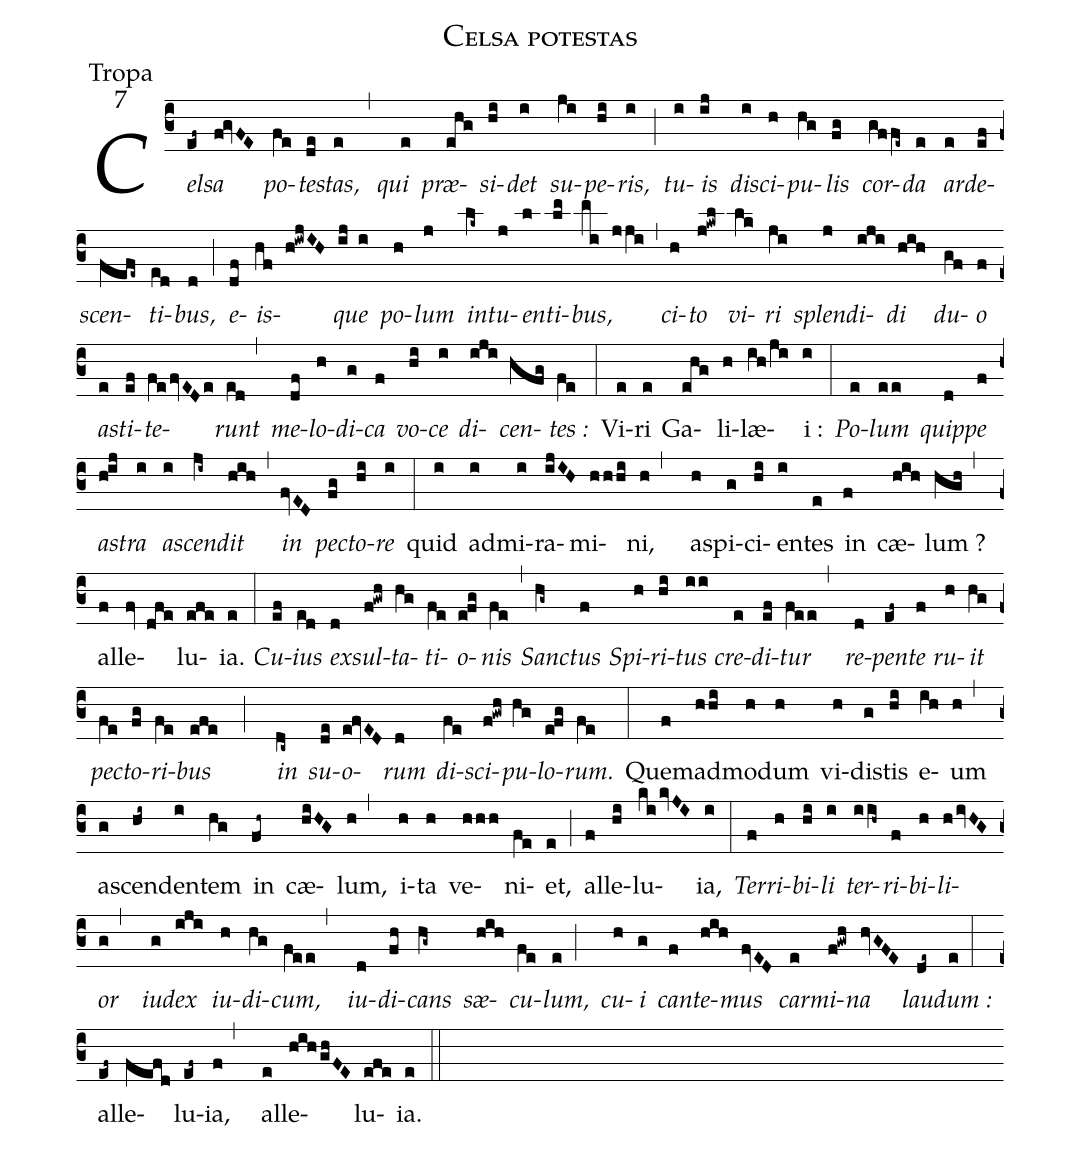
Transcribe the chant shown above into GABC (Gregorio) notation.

name:Celsa potestas;
office-part:Tropa;
mode:7;
%%
(c3)<i>Cel(ef~)sa(f!gvFE) po(fe)te(de)stas,(e ,) qui(e) præ(ehg)si(hi)det(i) su(ji)pe(hi)ris,(i) (;) tu(i)is(ij) di(i)sci(h)pu(hg)lis(fg) cor(gffe~)da(e) ar(e)de(ef)scen(fefe~)ti(ed)bus,(d) (;) e(df)is(hf h!iwjIH ij)que(i) po(h)lum(j) in(lk~)tu(j)en(l)ti(lm)bus,(mi j/ji) (,) ci(h)to(j!kwl) vi(lk)ri(ji) splen(j)di(iji)di(hih) du(gf)o(f) a(e)sti(ef)te(fe/fvEDe)runt(ed,) me(df)lo(h)di(g)ca(f) vo(hi)ce(i) di(iji)cen(hfg)tes :</i>(fe) (:) Vi(e)ri(e) Ga(ehg)li(h)læ(ih/ji)i :(i) (:) <i>Po(e)lum(ee) quip(d)pe(f) a(h!ij)stra(i) a(i)scen(ji~)dit(hih) (,) in(fvED) pe(fg)cto(hi)re</i>(i) (:) quid(i) ad(i)mi(i)ra(ijIH)mi(hhhi)ni,(h,) a(h)spi(g)ci(hi)en(i)tes(e) in(f) cæ(hih)lum ?(hgh,) al(f)le(fv dfe)lu(efe)ia.(e) (:) <i>Cu(ef)ius(ed) ex(d)sul(f!gwh)ta(hg)ti(fe)o(e!fg)nis(fe) (,) San(hg~)ctus(f) Spi(h)ri(hi)tus(ii) cre(e)di(ef)tur(fee,) re(d)pen(ef~)te(f) ru(h)it(hg) pe(fe)cto(fg)ri(fe)bus(efe ;) in(dc~) su(de)o(e!fvED)rum(d) di(fe)sci(f!gwh)pu(hg)lo(e!fg)rum.</i>(fe) (:) Que(f)mad(hhi)mo(h)dum(h) vi(h)di(g)stis(hi) e(ih)um(h,) a(g)scen(hi~)den(i)tem(hg) in(fh~) cæ(hiHG)lum,(h,) i(h)ta(h) ve(hhh)ni(fe)et,(e) (;) al(f)le(hi)lu(ki/kvJI)ia,(i) (:) <i>Ter(f)ri(h)bi(hi)li(i) ter(iih~)ri(f)bi(h)li(h/ivHG)or(g,) iu(g)dex(iji) iu(h)di(hg)cum,(fee,) iu(d)di(fh)cans(hg~) sæ(hih)cu(fe)lum,(e;) cu(h)i(g) can(f)te(hih)mus(fvED) car(e)mi(f!gwh)na(hvGFE) lau(de~)dum :</i>(e:) al(ef~)le(fefd)lu(ef~)ia,(f,) al(e)le(hih/ghFE)lu(efe)ia.(e::)
